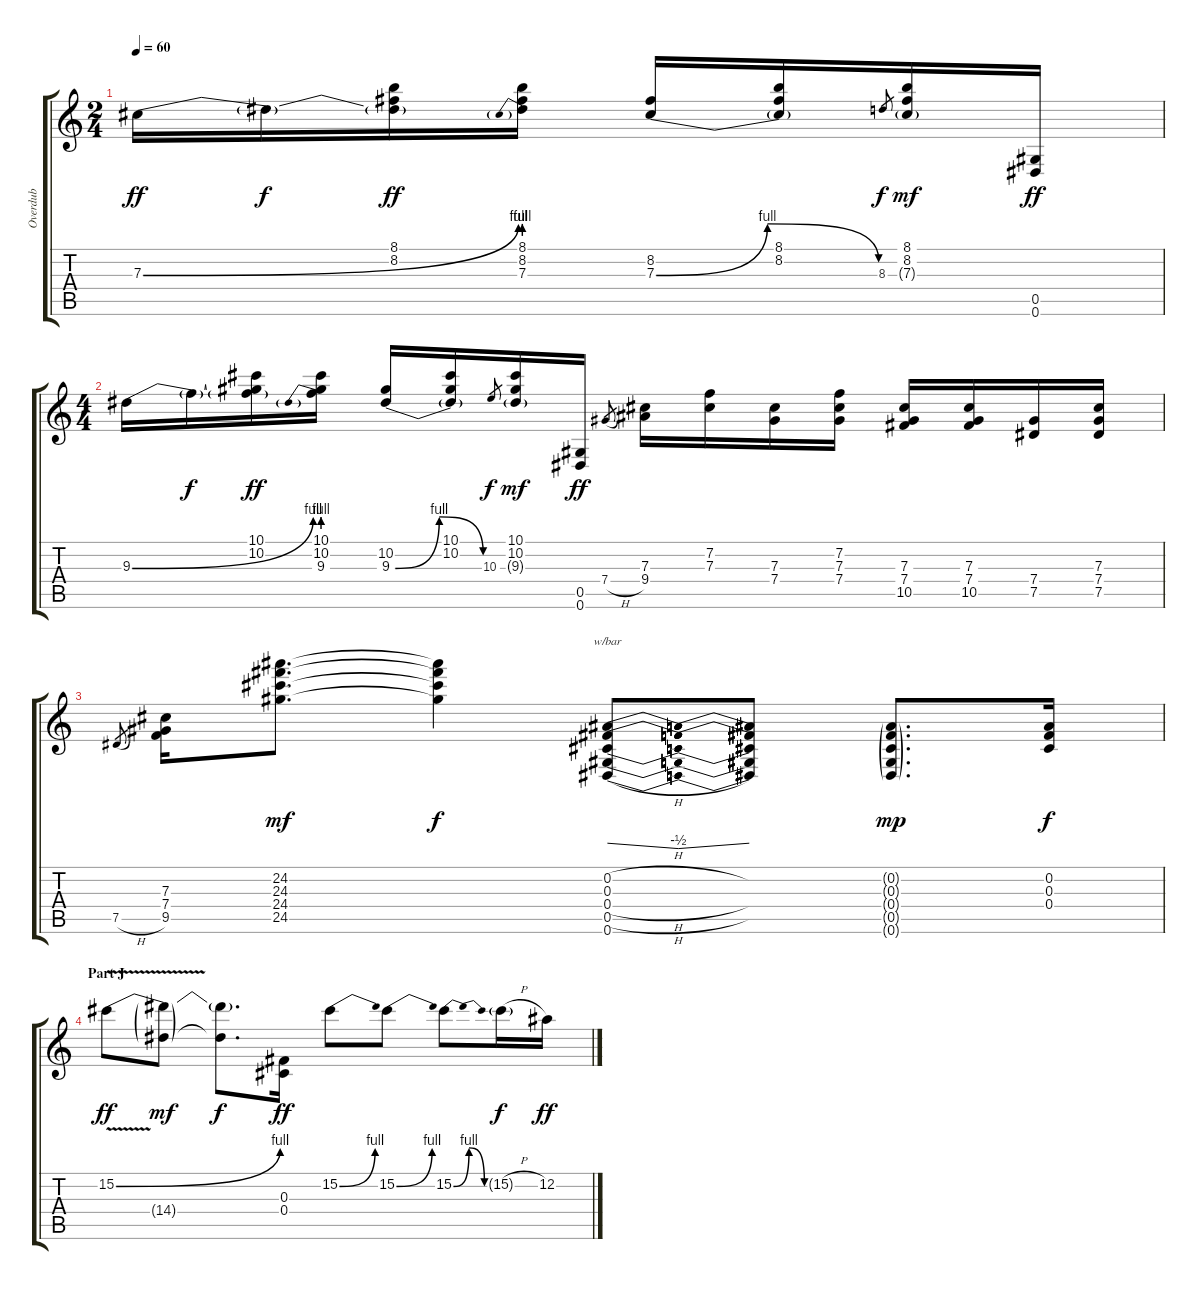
\track ("Overdub" "Overdub") {instrument fretlessbass}
\staff {score tabs}
\tuning (Eb4 Bb3 Gb3 Db3 Ab2 Eb2) {hide}
\ts (2 4)
\tempo 60
\clef g2
\ks c
7.3{be (bend 0 0 60 4)}.16{dy ff} 7.3{t}.16{dy f} (8.1 8.2 7.3{t}).16{dy ff} (8.1 8.2 7.3{be (prebend 0 4 60 4)}).16 (8.2 7.3{be (bendrelease 0 0 15 4 45 4 60 0)}).16 (8.1 8.2 7.3{t}).16 8.3.8{gr dy f} (8.1 8.2 7.3{g}).16{dy mf} (0.5 0.6).16{dy ff} |
\ts (4 4)
9.3{be (bend 0 0 60 4)}.16 9.3{t}.16{dy f} (10.1 10.2 9.3{t}).16{dy ff} (10.1 10.2 9.3{be (prebend 0 4 60 4)}).16 (10.2 9.3{be (bendrelease 0 0 15 4 45 4 60 0)}).16 (10.1 10.2 9.3{t}).16 10.3.8{gr dy f} (10.1 10.2 9.3{g}).16{dy mf} (0.5 0.6).16{dy ff} 7.4{h}.8{gr} (7.3 9.4).16 (7.2 7.3).16 (7.3 7.4).16 (7.2 7.3 7.4).16 (7.3 7.4 10.5).16 (7.3 7.4 10.5).16 (7.4 7.5).16 (7.3 7.4 7.5).16 |
7.5{h}.8{gr} (7.3 7.4 9.5).16 (24.2 24.3 24.4 24.5).8{d dy mf} (24.2{t} 24.3{t} 24.4{t} 24.5{t}).4{dy f} (0.2{h} 0.3{h} 0.4{h} 0.5{h} 0.6{h}).8{tbe (dip default 0 0 30 -2 60 0)} (0.2{t} 0.3{t} 0.4{t} 0.5{t} 0.6{t}).8 (0.2{g} 0.3{g} 0.4{g} 0.5{g} 0.6{g}).8{d dy mp} (0.2 0.3 0.4).16{dy f} |
\section ("" "Part J")
15.2{be (bend 0 0 60 4) v}.8{dy ff} (15.2{t} 14.4{g}).8{dy mf} (15.2{t} 14.4{t}).8{d dy f} (0.3 0.4).16{dy ff} 15.2{be (bend 0 0 60 4)}.8 15.2{be (bend 0 0 60 4)}.8 15.2{be (bendrelease 0 0 15 4 30 4 60 0)}.8 15.2{h g}.16{dy f} 12.2.16{dy ff}
